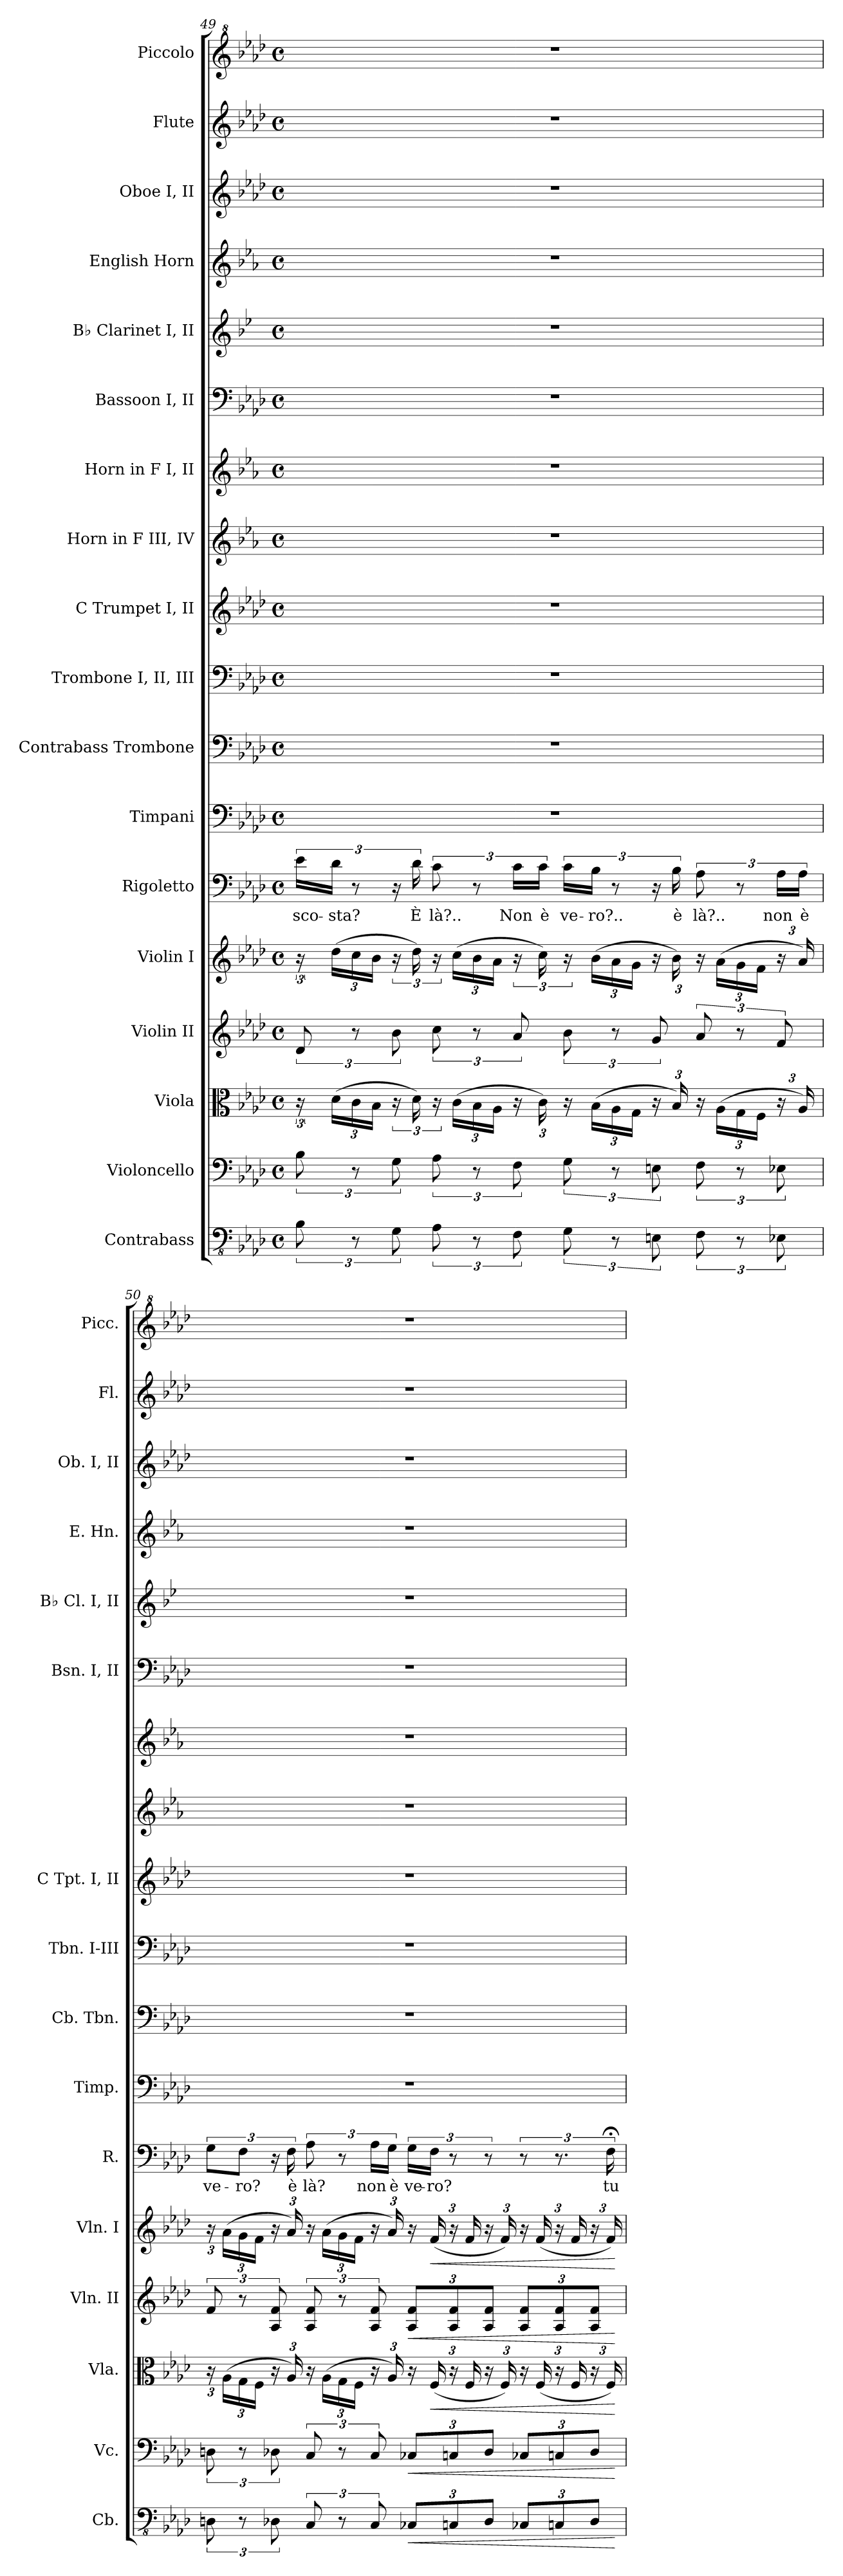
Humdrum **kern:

**kern	**dynam	**kern	**dynam	**kern	**dynam	**kern	**dynam	**kern	**dynam	**kern	**text	**kern	**kern	**kern	**kern	**kern	**kern	**kern	**kern	**kern	**kern	**kern	**kern
*part18	*part18	*part17	*part17	*part16	*part16	*part15	*part15	*part14	*part14	*part13	*part13	*part12	*part11	*part10	*part9	*part8	*part7	*part6	*part5	*part4	*part3	*part2	*part1
*staff18	*staff18	*staff17	*staff17	*staff16	*staff16	*staff15	*staff15	*staff14	*staff14	*staff13	*staff13	*staff12	*staff11	*staff10	*staff9	*staff8	*staff7	*staff6	*staff5	*staff4	*staff3	*staff2	*staff1
*I"Contrabass	*	*I"Violoncello	*	*I"Viola	*	*I"Violin II	*	*I"Violin I	*	*I"Rigoletto	*	*I"Timpani	*I"Contrabass  Trombone	*I"Trombone I, II, III	*I"C Trumpet I, II	*I"Horn in F III, IV	*I"Horn in F I, II	*I"Bassoon I, II	*I"B♭ Clarinet I, II	*I"English Horn	*I"Oboe I, II	*I"Flute	*I"Piccolo
*I'Cb.	*	*I'Vc.	*	*I'Vla.	*	*I'Vln. II	*	*I'Vln. I	*	*I'R.	*	*I'Timp.	*I'Cb.  Tbn.	*I'Tbn. I-III	*I'C Tpt. I, II	*	*	*I'Bsn. I, II	*I'B♭ Cl. I, II	*I'E. Hn.	*I'Ob. I, II	*I'Fl.	*I'Picc.
!!LO:LB:g=z
*clefFv4	*	*clefF4	*	*clefC3	*	*clefG2	*	*clefG2	*	*clefF4	*	*clefF4	*clefF4	*clefF4	*clefG2	*clefG2	*clefG2	*clefF4	*clefG2	*clefG2	*clefG2	*clefG2	*clefG^2
*	*	*	*	*	*	*	*	*	*	*	*	*	*	*	*	*ITrd4c7	*ITrd4c7	*	*ITrd1c2	*ITrd4c7	*	*	*ITrd-7c-12
*k[b-e-a-d-]	*	*k[b-e-a-d-]	*	*k[b-e-a-d-]	*	*k[b-e-a-d-]	*	*k[b-e-a-d-]	*	*k[b-e-a-d-]	*	*k[b-e-a-d-]	*k[b-e-a-d-]	*k[b-e-a-d-]	*k[b-e-a-d-]	*k[b-e-a-d-]	*k[b-e-a-d-]	*k[b-e-a-d-]	*k[b-e-a-d-]	*k[b-e-a-d-]	*k[b-e-a-d-]	*k[b-e-a-d-]	*k[b-e-a-d-]
*M4/4	*	*M4/4	*	*M4/4	*	*M4/4	*	*M4/4	*	*M4/4	*	*M4/4	*M4/4	*M4/4	*M4/4	*M4/4	*M4/4	*M4/4	*M4/4	*M4/4	*M4/4	*M4/4	*M4/4
*met(c)	*	*met(c)	*	*met(c)	*	*met(c)	*	*met(c)	*	*met(c)	*	*met(c)	*met(c)	*met(c)	*met(c)	*met(c)	*met(c)	*met(c)	*met(c)	*met(c)	*met(c)	*met(c)	*met(c)
*MM52	*	*MM52	*	*MM52	*	*MM52	*	*MM52	*	*MM52	*	*MM52	*MM52	*MM52	*MM52	*MM52	*MM52	*MM52	*MM52	*MM52	*MM52	*MM52	*MM52
=49	=49	=49	=49	=49	=49	=49	=49	=49	=49	=49	=49	=49	=49	=49	=49	=49	=49	=49	=49	=49	=49	=49	=49
12BB-\	.	12B-\	.	24r	.	12d-/	.	24r	.	24e-\LL	-sco-	1r	1r	1r	1r	1r	1r	1r	1r	1r	1r	1r	1r
.	.	.	.	(24d-\LL	.	.	.	(24dd-\LL	.	24d-\JJ	-sta?	.	.	.	.	.	.	.	.	.	.	.	.
12r	.	12r	.	24c\	.	12r	.	24cc\	.	12r	.	.	.	.	.	.	.	.	.	.	.	.	.
.	.	.	.	24B-\JJ	.	.	.	24b-\JJ	.	.	.	.	.	.	.	.	.	.	.	.	.	.	.
12GG\	.	12G\	.	24r	.	12b-\	.	24r	.	24r	.	.	.	.	.	.	.	.	.	.	.	.	.
.	.	.	.	24d-\)	.	.	.	24dd-\)	.	24d-\	È	.	.	.	.	.	.	.	.	.	.	.	.
*	*	*	*	*Xbrackettup	*	*	*	*	*	*	*	*	*	*	*	*	*	*	*	*	*	*	*
12AA-\	.	12A-\	.	24r	.	12cc\	.	24r	.	12c\	là?..	.	.	.	.	.	.	.	.	.	.	.	.
.	.	.	.	(24c\LL	.	.	.	(24cc\LL	.	.	.	.	.	.	.	.	.	.	.	.	.	.	.
12r	.	12r	.	24B-\	.	12r	.	24b-\	.	12r	.	.	.	.	.	.	.	.	.	.	.	.	.
.	.	.	.	24A-\JJ	.	.	.	24a-\JJ	.	.	.	.	.	.	.	.	.	.	.	.	.	.	.
12FF\	.	12F\	.	24r	.	12a-/	.	24r	.	24c\LL	Non	.	.	.	.	.	.	.	.	.	.	.	.
.	.	.	.	24c\)	.	.	.	24cc\)	.	24c\JJ	è	.	.	.	.	.	.	.	.	.	.	.	.
*	*	*	*	*	*	*	*	*Xbrackettup	*	*	*	*	*	*	*	*	*	*	*	*	*	*	*
12GG\	.	12G\	.	24r	.	12b-\	.	24r	.	24c\LL	ve-	.	.	.	.	.	.	.	.	.	.	.	.
.	.	.	.	(>24B-\LL	.	.	.	(>24b-\LL	.	24B-\JJ	-ro?..	.	.	.	.	.	.	.	.	.	.	.	.
12r	.	12r	.	24A-\	.	12r	.	24a-\	.	12r	.	.	.	.	.	.	.	.	.	.	.	.	.
.	.	.	.	24G\JJ	.	.	.	24g\JJ	.	.	.	.	.	.	.	.	.	.	.	.	.	.	.
12EEn\	.	12En\	.	24r	.	12g/	.	24r	.	24r	.	.	.	.	.	.	.	.	.	.	.	.	.
.	.	.	.	24B-/)	.	.	.	24b-\)	.	24B-\	è	.	.	.	.	.	.	.	.	.	.	.	.
12FF\	.	12F\	.	24r	.	12a-/	.	24r	.	12A-\	là?..	.	.	.	.	.	.	.	.	.	.	.	.
.	.	.	.	(24A-\LL	.	.	.	(24a-\LL	.	.	.	.	.	.	.	.	.	.	.	.	.	.	.
12r	.	12r	.	24G\	.	12r	.	24g\	.	12r	.	.	.	.	.	.	.	.	.	.	.	.	.
.	.	.	.	24F\JJ	.	.	.	24f\JJ	.	.	.	.	.	.	.	.	.	.	.	.	.	.	.
12EE-X\	.	12E-X\	.	24r	.	12f/	.	24r	.	24A-\LL	non	.	.	.	.	.	.	.	.	.	.	.	.
.	.	.	.	24A-/)	.	.	.	24a-/)	.	24A-\JJ	è	.	.	.	.	.	.	.	.	.	.	.	.
!!LO:PB:g=z
=50	=50	=50	=50	=50	=50	=50	=50	=50	=50	=50	=50	=50	=50	=50	=50	=50	=50	=50	=50	=50	=50	=50	=50
12DDn\	.	12Dn\	.	24r	.	12f/	.	24r	.	12G\L	ve-	1r	1r	1r	1r	1r	1r	1r	1r	1r	1r	1r	1r
.	.	.	.	(>24A-\LL	.	.	.	(>24a-\LL	.	.	.	.	.	.	.	.	.	.	.	.	.	.	.
12r	.	12r	.	24G\	.	12r	.	24g\	.	12F\J	-ro?	.	.	.	.	.	.	.	.	.	.	.	.
.	.	.	.	24F\JJ	.	.	.	24f\JJ	.	.	.	.	.	.	.	.	.	.	.	.	.	.	.
12DD-X\	.	12D-X\	.	24r	.	12A-/ 12f/	.	24r	.	24r	.	.	.	.	.	.	.	.	.	.	.	.	.
.	.	.	.	24A-/)	.	.	.	24a-/)	.	24F\	è	.	.	.	.	.	.	.	.	.	.	.	.
12CC/	.	12C/	.	24r	.	12A-/ 12f/	.	24r	.	12A-\	là?	.	.	.	.	.	.	.	.	.	.	.	.
.	.	.	.	(>24A-\LL	.	.	.	(>24a-\LL	.	.	.	.	.	.	.	.	.	.	.	.	.	.	.
12r	.	12r	.	24G\	.	12r	.	24g\	.	12r	.	.	.	.	.	.	.	.	.	.	.	.	.
.	.	.	.	24F\JJ	.	.	.	24f\JJ	.	.	.	.	.	.	.	.	.	.	.	.	.	.	.
12CC/	.	12C/	.	24r	.	12A-/ 12f/	.	24r	.	24A-\LL	non	.	.	.	.	.	.	.	.	.	.	.	.
.	.	.	.	24A-/)	.	.	.	24a-/)	.	24G\JJ	è	.	.	.	.	.	.	.	.	.	.	.	.
*Xbrackettup	*	*	*	*	*	*	*	*	*	*	*	*	*	*	*	*	*	*	*	*	*	*	*
!	!LO:HP:b	!	!	!	!	!	!	!	!	!	!	!	!	!	!	!	!	!	!	!	!	!	!
*	*	*Xbrackettup	*	*	*	*	*	*	*	*	*	*	*	*	*	*	*	*	*	*	*	*	*
!	!	!	!LO:HP:b	!	!	!	!	!	!	!	!	!	!	!	!	!	!	!	!	!	!	!	!
*	*	*	*	*	*	*Xbrackettup	*	*	*	*	*	*	*	*	*	*	*	*	*	*	*	*	*
!	!	!	!	!	!	!	!LO:HP:b	!	!	!	!	!	!	!	!	!	!	!	!	!	!	!	!
12CC-X/L	<	12C-X/L	<	24r	.	12A-/ 12f/L	<	24r	.	24G\LL	ve-	.	.	.	.	.	.	.	.	.	.	.	.
!	!	!	!	!	!LO:HP:b	!	!	!	!LO:HP:b	!	!	!	!	!	!	!	!	!	!	!	!	!	!
.	.	.	.	(>24F/	<	.	.	(>24f/	<	24F\JJ	-ro?	.	.	.	.	.	.	.	.	.	.	.	.
12CCn/	.	12Cn/	.	24r	.	12A-/ 12f/	.	24r	.	12r	.	.	.	.	.	.	.	.	.	.	.	.	.
.	.	.	.	24F/	.	.	.	24f/	.	.	.	.	.	.	.	.	.	.	.	.	.	.	.
12DD-/J	.	12D-/J	.	24r	.	12A-/ 12f/J	.	24r	.	12r	.	.	.	.	.	.	.	.	.	.	.	.	.
.	.	.	.	24F/)	.	.	.	24f/)	.	.	.	.	.	.	.	.	.	.	.	.	.	.	.
12CC-X/L	.	12C-X/L	.	24r	.	12A-/ 12f/L	.	24r	.	12r	.	.	.	.	.	.	.	.	.	.	.	.	.
.	.	.	.	(>24F/	.	.	.	(>24f/	.	.	.	.	.	.	.	.	.	.	.	.	.	.	.
12CCn/	.	12Cn/	.	24r	.	12A-/ 12f/	.	24r	.	12.r	.	.	.	.	.	.	.	.	.	.	.	.	.
.	.	.	.	24F/	.	.	.	24f/	.	.	.	.	.	.	.	.	.	.	.	.	.	.	.
12DD-/J	.	12D-/J	.	24r	.	12A-/ 12f/J	.	24r	.	.	.	.	.	.	.	.	.	.	.	.	.	.	.
.	.	.	.	24F/)	.	.	.	24f/)	.	24F;<\	tu	.	.	.	.	.	.	.	.	.	.	.	.
.	[	.	[	.	[	.	[	.	[	.	.	.	.	.	.	.	.	.	.	.	.	.	.
=	=	=	=	=	=	=	=	=	=	=	=	=	=	=	=	=	=	=	=	=	=	=	=
*-	*-	*-	*-	*-	*-	*-	*-	*-	*-	*-	*-	*-	*-	*-	*-	*-	*-	*-	*-	*-	*-	*-	*-
